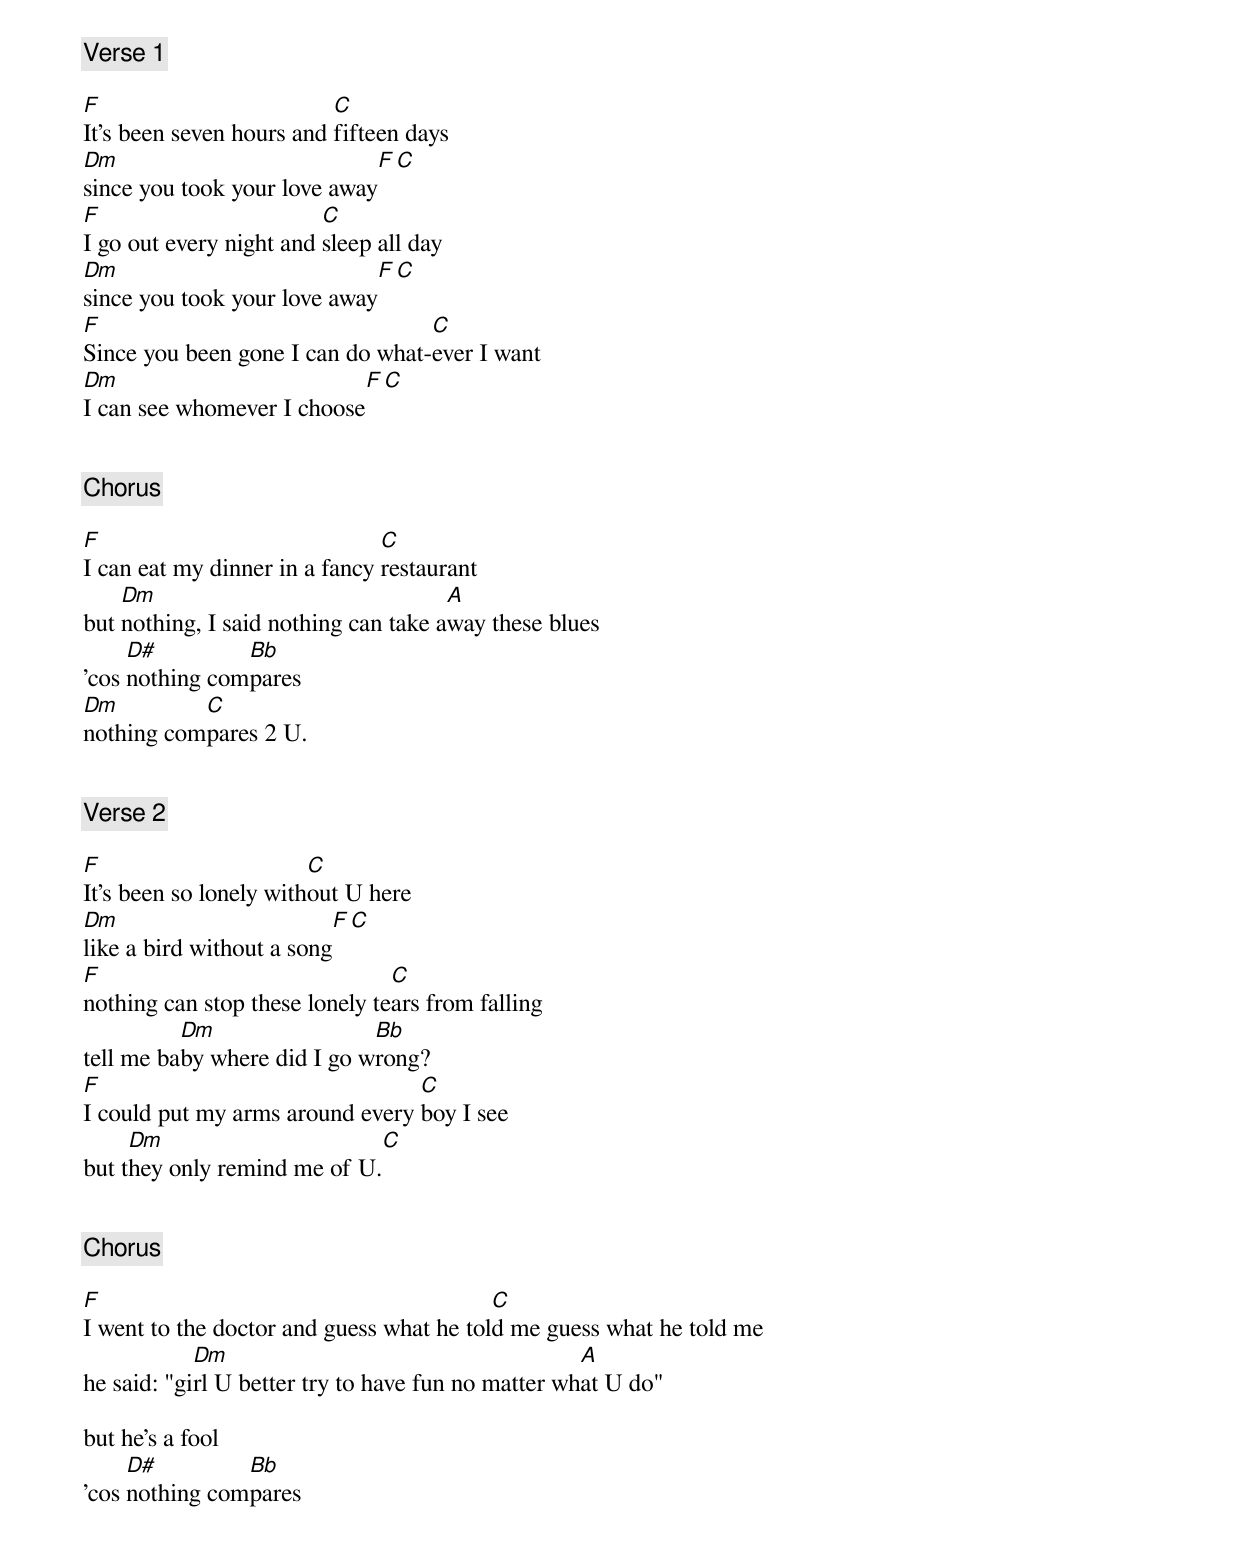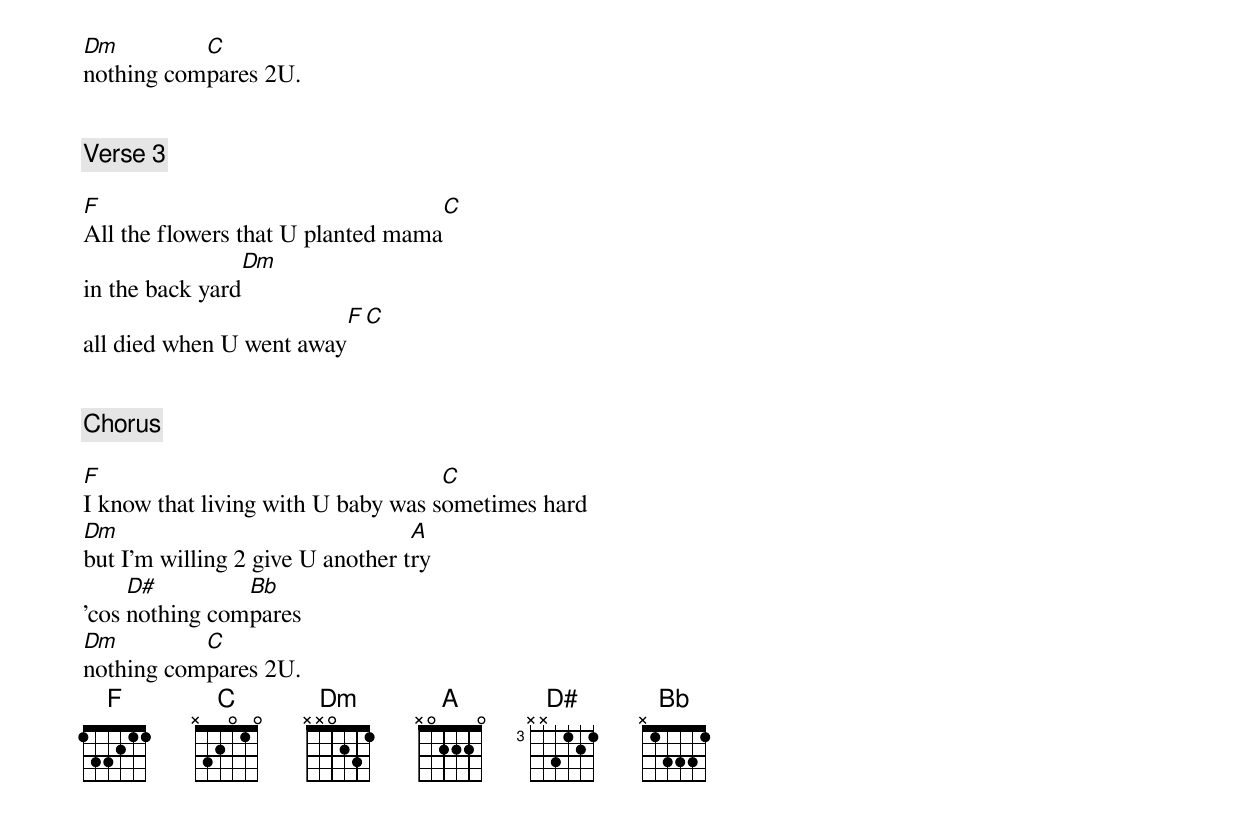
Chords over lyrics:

[Verse 1]

F                         C
It's been seven hours and fifteen days
Dm                             F  C
since you took your love away
F                        C
I go out every night and sleep all day
Dm                             F  C
since you took your love away
F                                 C
Since you been gone I can do what-ever I want
Dm                           F  C
I can see whomever I choose


[Chorus]

F                              C
I can eat my dinner in a fancy restaurant
    Dm                                A
but nothing, I said nothing can take away these blues
     D#         Bb
'cos nothing compares
Dm         C
nothing compares 2 U.


[Verse 2]

F                       C
It's been so lonely without U here
Dm                         F  C
like a bird without a song
F                               C
nothing can stop these lonely tears from falling
          Dm                 Bb
tell me baby where did I go wrong?
F                                C
I could put my arms around every boy I see
     Dm                      C
but they only remind me of U.


[Chorus]

F                                         C
I went to the doctor and guess what he told me guess what he told me
            Dm                                      A
he said: "girl U better try to have fun no matter what U do"

but he's a fool
     D#         Bb
'cos nothing compares
Dm         C
nothing compares 2U.


[Verse 3]

F                                     C
All the flowers that U planted mama
                     Dm
in the back yard
                            F       C
all died when U went away


[Chorus]

F                                   C
I know that living with U baby was sometimes hard
Dm                                A
but I'm willing 2 give U another try
     D#         Bb
'cos nothing compares
Dm         C
nothing compares 2U.
